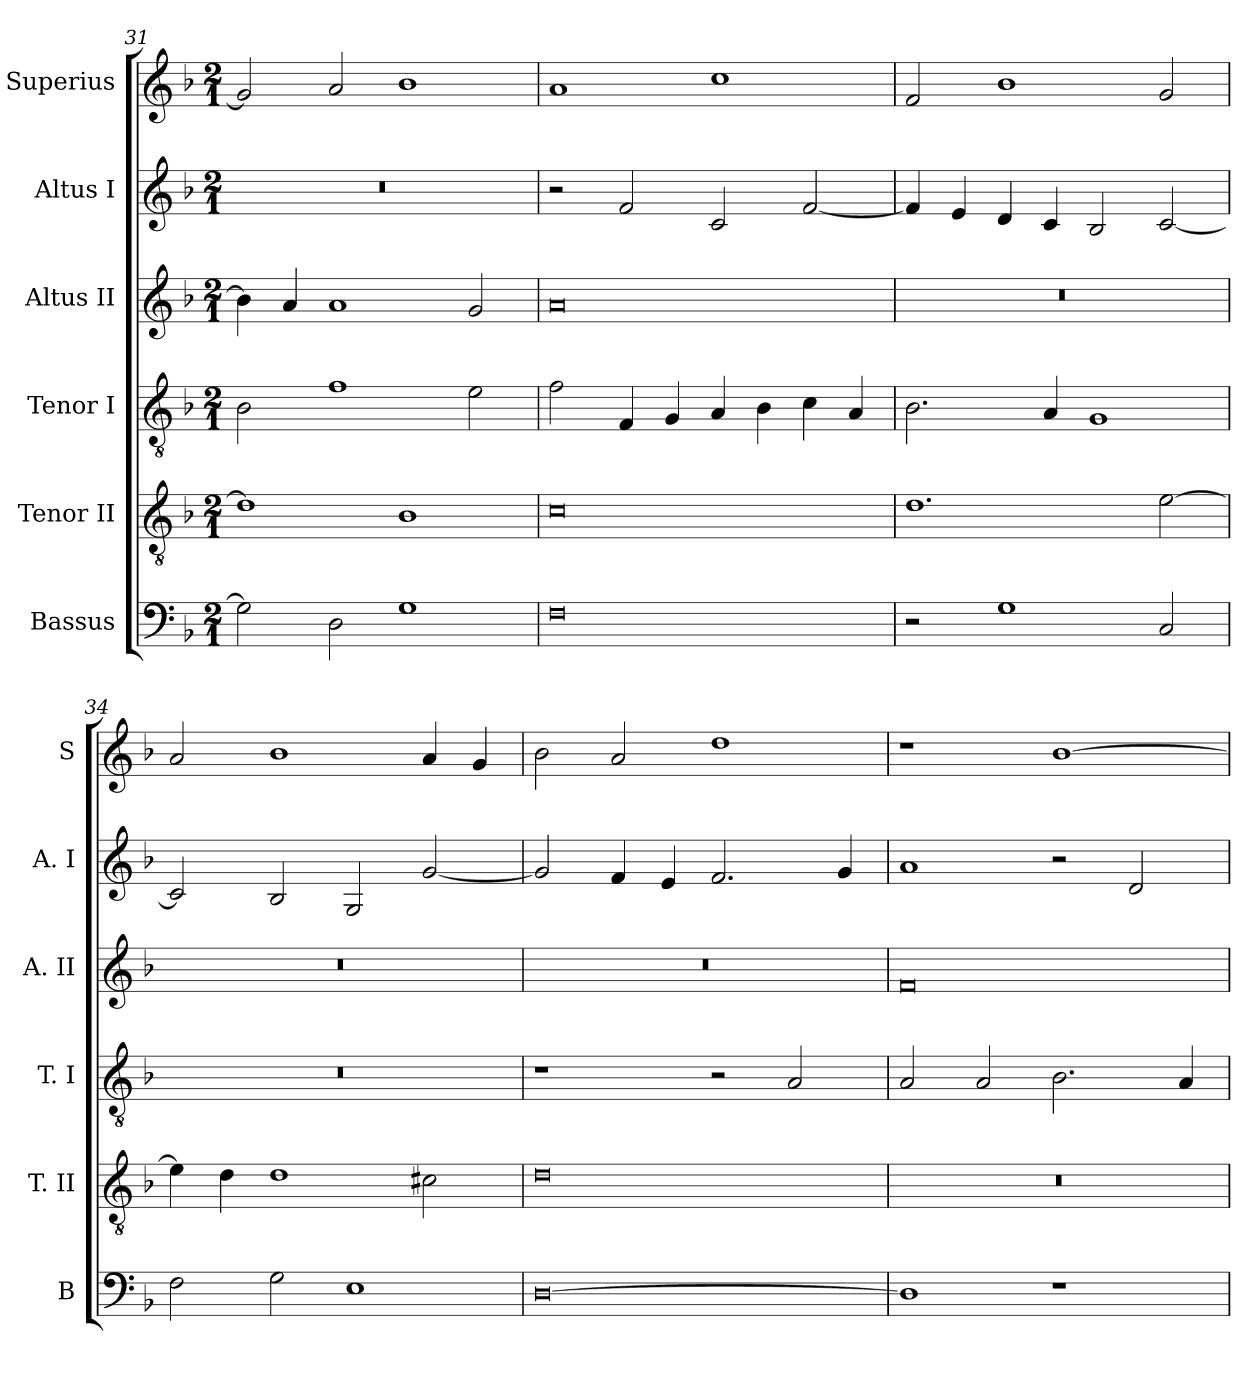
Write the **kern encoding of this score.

**kern	**kern	**kern	**kern	**kern	**kern
*part6	*part5	*part4	*part3	*part2	*part1
*staff6	*staff5	*staff4	*staff3	*staff2	*staff1
*I"Bassus	*I"Tenor II	*I"Tenor I	*I"Altus II	*I"Altus I	*I"Superius
*I'B	*I'T. II	*I'T. I	*I'A. II	*I'A. I	*I'S
*clefF4	*clefGv2	*clefGv2	*clefG2	*clefG2	*clefG2
*k[b-]	*k[b-]	*k[b-]	*k[b-]	*k[b-]	*k[b-]
*F:	*F:	*F:	*F:	*F:	*F:
*M2/1	*M2/1	*M2/1	*M2/1	*M2/1	*M2/1
=31	=31	=31	=31	=31	=31
2G]	1d]	2B-	4b-]	0r	2g]
.	.	.	4a	.	.
2D	.	1f	1a	.	2a
1G	1B-	.	.	.	1b-
.	.	2e	2g	.	.
=32	=32	=32	=32	=32	=32
0F	0c	2f	0a	2r	1a
.	.	4F	.	2f	.
.	.	4G	.	.	.
.	.	4A	.	2c	1cc
.	.	4B-	.	.	.
.	.	4c	.	[2f	.
.	.	4A	.	.	.
=33	=33	=33	=33	=33	=33
2r	1.d	2.B-	0r	4f]	2f
.	.	.	.	4e	.
1G	.	.	.	4d	1b-
.	.	4A	.	4c	.
.	.	1G	.	2B-	.
2C	[2e	.	.	[2c	2g
=34	=34	=34	=34	=34	=34
2F	4e]	0r	0r	2c]	2a
.	4d	.	.	.	.
2G	1d	.	.	2B-	1b-
1E	.	.	.	2G	.
.	2c#X	.	.	[2g	4a
.	.	.	.	.	4g
=35	=35	=35	=35	=35	=35
[0D	0d	1r	0r	2g]	2b-
.	.	.	.	4f	2a
.	.	.	.	4e	.
.	.	2r	.	2.f	1dd
.	.	2A	.	.	.
.	.	.	.	4g	.
=36	=36	=36	=36	=36	=36
1D]	0r	2A	0f	1a	1r
.	.	2A	.	.	.
1r	.	2.B-	.	2r	[1b-
.	.	.	.	2d	.
.	.	4A	.	.	.
=	=	=	=	=	=
*-	*-	*-	*-	*-	*-
